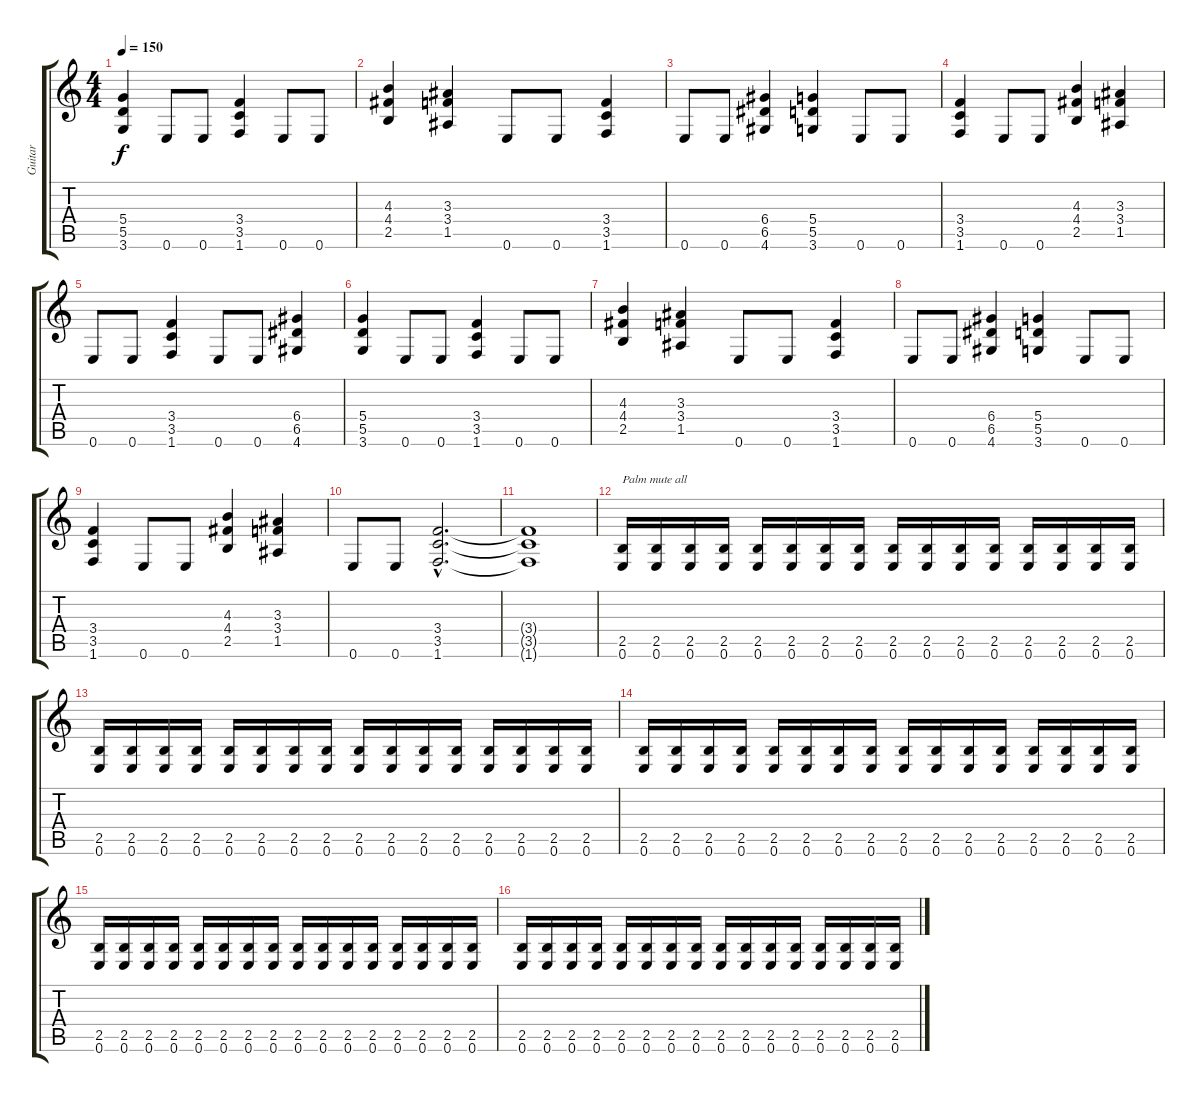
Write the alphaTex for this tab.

\track ("Guitar" "Guitar") {instrument distortionguitar}
\staff {score tabs}
\tuning (E4 B3 G3 D3 A2 E2) {hide}
\ts (4 4)
\tempo 150
\clef g2
\ks c
(5.4 5.5 3.6).4{dy f} 0.6.8 0.6.8 (3.4 3.5 1.6).4 0.6.8 0.6.8 |
(4.3 4.4 2.5).4 (3.3 3.4 1.5).4 0.6.8 0.6.8 (3.4 3.5 1.6).4 |
0.6.8 0.6.8 (6.4 6.5 4.6).4 (5.4 5.5 3.6).4 0.6.8 0.6.8 |
(3.4 3.5 1.6).4 0.6.8 0.6.8 (4.3 4.4 2.5).4 (3.3 3.4 1.5).4 |
0.6.8 0.6.8 (3.4 3.5 1.6).4 0.6.8 0.6.8 (6.4 6.5 4.6).4 |
(5.4 5.5 3.6).4 0.6.8 0.6.8 (3.4 3.5 1.6).4 0.6.8 0.6.8 |
(4.3 4.4 2.5).4 (3.3 3.4 1.5).4 0.6.8 0.6.8 (3.4 3.5 1.6).4 |
0.6.8 0.6.8 (6.4 6.5 4.6).4 (5.4 5.5 3.6).4 0.6.8 0.6.8 |
(3.4 3.5 1.6).4 0.6.8 0.6.8 (4.3 4.4 2.5).4 (3.3 3.4 1.5).4 |
0.6.8 0.6.8 (3.4{hac} 3.5{hac} 1.6{hac}).2{d} |
(3.4{t} 3.5{t} 1.6{t}).1 |
(2.5 0.6).16{txt "Palm mute all"} (2.5 0.6).16 (2.5 0.6).16 (2.5 0.6).16 (2.5 0.6).16 (2.5 0.6).16 (2.5 0.6).16 (2.5 0.6).16 (2.5 0.6).16 (2.5 0.6).16 (2.5 0.6).16 (2.5 0.6).16 (2.5 0.6).16 (2.5 0.6).16 (2.5 0.6).16 (2.5 0.6).16 |
(2.5 0.6).16 (2.5 0.6).16 (2.5 0.6).16 (2.5 0.6).16 (2.5 0.6).16 (2.5 0.6).16 (2.5 0.6).16 (2.5 0.6).16 (2.5 0.6).16 (2.5 0.6).16 (2.5 0.6).16 (2.5 0.6).16 (2.5 0.6).16 (2.5 0.6).16 (2.5 0.6).16 (2.5 0.6).16 |
(2.5 0.6).16 (2.5 0.6).16 (2.5 0.6).16 (2.5 0.6).16 (2.5 0.6).16 (2.5 0.6).16 (2.5 0.6).16 (2.5 0.6).16 (2.5 0.6).16 (2.5 0.6).16 (2.5 0.6).16 (2.5 0.6).16 (2.5 0.6).16 (2.5 0.6).16 (2.5 0.6).16 (2.5 0.6).16 |
(2.5 0.6).16 (2.5 0.6).16 (2.5 0.6).16 (2.5 0.6).16 (2.5 0.6).16 (2.5 0.6).16 (2.5 0.6).16 (2.5 0.6).16 (2.5 0.6).16 (2.5 0.6).16 (2.5 0.6).16 (2.5 0.6).16 (2.5 0.6).16 (2.5 0.6).16 (2.5 0.6).16 (2.5 0.6).16 |
(2.5 0.6).16 (2.5 0.6).16 (2.5 0.6).16 (2.5 0.6).16 (2.5 0.6).16 (2.5 0.6).16 (2.5 0.6).16 (2.5 0.6).16 (2.5 0.6).16 (2.5 0.6).16 (2.5 0.6).16 (2.5 0.6).16 (2.5 0.6).16 (2.5 0.6).16 (2.5 0.6).16 (2.5 0.6).16
